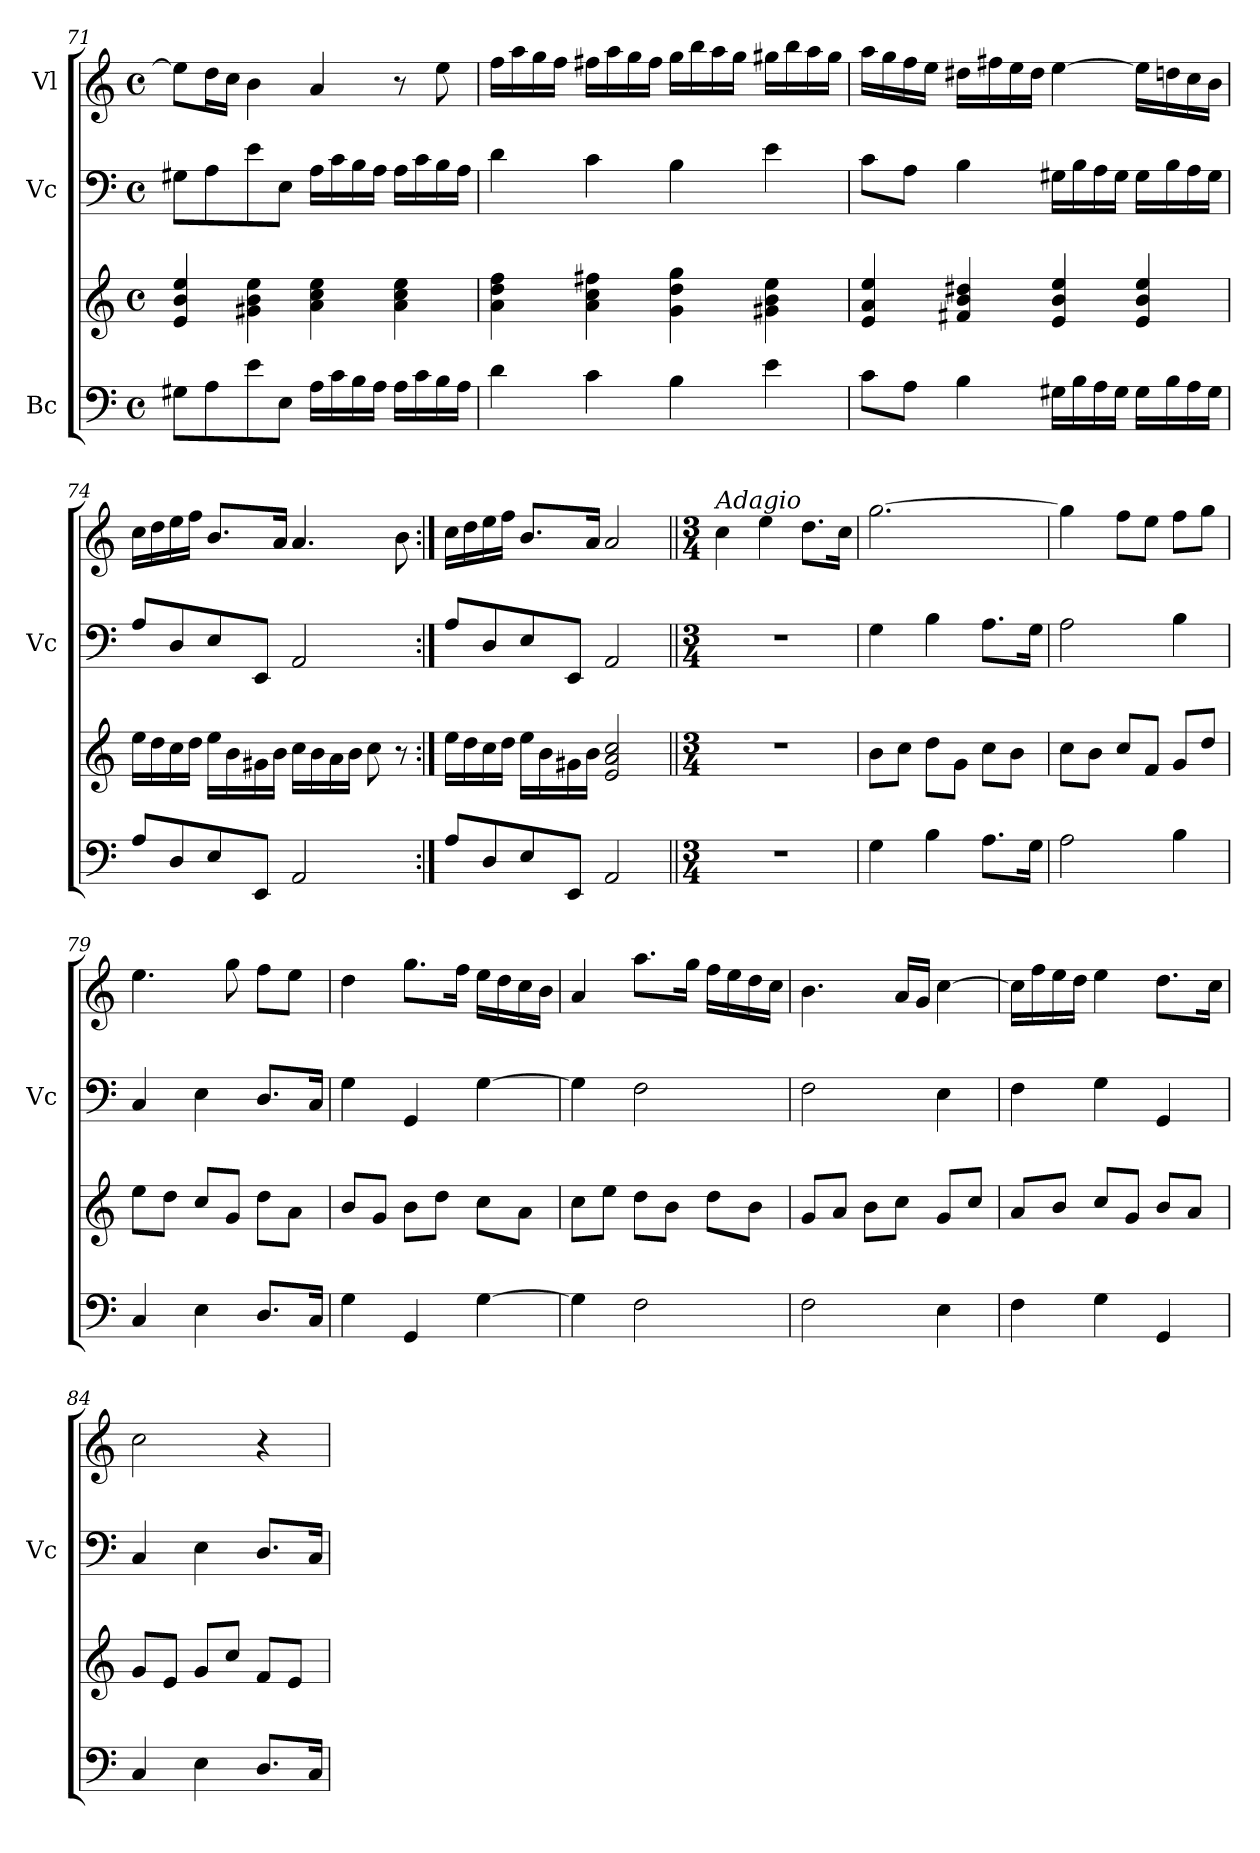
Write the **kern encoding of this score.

**kern	**kern	**kern	**kern
*part3	*part3	*part2	*part1
*staff4	*staff3	*staff2	*staff1
*I"Bc	*	*I"Vc	*I"Vl
*	*	*I'Vc	*
*clefF4	*clefG2	*clefF4	*clefG2
*k[]	*k[]	*k[]	*k[]
*M4/4	*M4/4	*M4/4	*M4/4
*met(c)	*met(c)	*met(c)	*met(c)
=71	=71	=71	=71
8G#X\L	4e/ 4b/ 4ee/	8G#X\L	8ee\L]
8A\	.	8A\	16dd\L
.	.	.	16cc\JJ
8e\	4g#X\ 4b\ 4ee\	8e\	4b\
8E\J	.	8E\J	.
16A\LL	4a\ 4cc\ 4ee\	16A\LL	4a/
16c\	.	16c\	.
16B\	.	16B\	.
16A\JJ	.	16A\JJ	.
16A\LL	4a\ 4cc\ 4ee\	16A\LL	8r
16c\	.	16c\	.
16B\	.	16B\	8ee\
16A\JJ	.	16A\JJ	.
!!LO:PB:g=z
=72	=72	=72	=72
4d\	4a\ 4dd\ 4ff\	4d\	16ff\LL
.	.	.	16aa\
.	.	.	16gg\
.	.	.	16ff\JJ
4c\	4a\ 4cc\ 4ff#X\	4c\	16ff#X\LL
.	.	.	16aa\
.	.	.	16gg\
.	.	.	16ff#\JJ
4B\	4g\ 4dd\ 4gg\	4B\	16gg\LL
.	.	.	16bb\
.	.	.	16aa\
.	.	.	16gg\JJ
4e\	4g#X\ 4b\ 4ee\	4e\	16gg#X\LL
.	.	.	16bb\
.	.	.	16aa\
.	.	.	16gg#\JJ
=73	=73	=73	=73
8c\L	4e/ 4a/ 4ee/	8c\L	16aa\LL
.	.	.	16gg\
8A\J	.	8A\J	16ff\
.	.	.	16ee\JJ
4B\	4f#X/ 4b/ 4dd#X/	4B\	16dd#X\LL
.	.	.	16ff#X\
.	.	.	16ee\
.	.	.	16dd#\JJ
16G#X\LL	4e/ 4b/ 4ee/	16G#X\LL	[4ee\
16B\	.	16B\	.
16A\	.	16A\	.
16G#\JJ	.	16G#\JJ	.
16G#\LL	4e/ 4b/ 4ee/	16G#\LL	16ee\LL]
16B\	.	16B\	16ddn\
16A\	.	16A\	16cc\
16G#\JJ	.	16G#\JJ	16b\JJ
=74	=74	=74	=74
8A/L	16ee\LL	8A/L	16cc\LL
.	16dd\	.	16dd\
8D/	16cc\	8D/	16ee\
.	16dd\JJ	.	16ff\JJ
8E/	16ee\LL	8E/	8.b/L
.	16b\	.	.
8EE/J	16g#X\	8EE/J	.
.	16b\JJ	.	16a/Jk
2AA/	16cc\LL	2AA/	4.a/
.	16b\	.	.
.	16a\	.	.
.	16b\JJ	.	.
.	8cc\	.	.
.	8r	.	8b\
=75:|!	=75:|!	=75:|!	=75:|!
8A/L	16ee\LL	8A/L	16cc\LL
.	16dd\	.	16dd\
8D/	16cc\	8D/	16ee\
.	16dd\JJ	.	16ff\JJ
8E/	16ee\LL	8E/	8.b/L
.	16b\	.	.
8EE/J	16g#X\	8EE/J	.
.	16b\JJ	.	16a/Jk
2AA/	2e/ 2a/ 2cc/	2AA/	2a/
!!LO:LB:g=z
=76||	=76||	=76||	=76||
*M3/4	*M3/4	*M3/4	*M3/4
*	*	*	*MM60
!	!	!	!LO:TX:a:i:t=Adagio
2.r	2.r	2.r	4cc\
.	.	.	4ee\
.	.	.	8.dd\L
.	.	.	16cc\Jk
=77	=77	=77	=77
4G\	8b\L	4G\	[2.gg\
.	8cc\J	.	.
4B\	8dd\L	4B\	.
.	8g\J	.	.
8.A\L	8cc\L	8.A\L	.
.	8b\J	.	.
16G\Jk	.	16G\Jk	.
=78	=78	=78	=78
2A\	8cc\L	2A\	4gg\]
.	8b\J	.	.
.	8cc/L	.	8ff\L
.	8f/J	.	8ee\J
4B\	8g/L	4B\	8ff\L
.	8dd/J	.	8gg\J
=79	=79	=79	=79
4C/	8ee\L	4C/	4.ee\
.	8dd\J	.	.
4E\	8cc/L	4E\	.
.	8g/J	.	8gg\
8.D/L	8dd\L	8.D/L	8ff\L
.	8a\J	.	8ee\J
16C/Jk	.	16C/Jk	.
=80	=80	=80	=80
4G\	8b/L	4G\	4dd\
.	8g/J	.	.
4GG/	8b\L	4GG/	8.gg\L
.	8dd\J	.	.
.	.	.	16ff\Jk
[4G\	8cc\L	[4G\	16ee\LL
.	.	.	16dd\
.	8a\J	.	16cc\
.	.	.	16b\JJ
=81	=81	=81	=81
4G\]	8cc\L	4G\]	4a/
.	8ee\J	.	.
2F\	8dd\L	2F\	8.aa\L
.	8b\J	.	.
.	.	.	16gg\Jk
.	8dd\L	.	16ff\LL
.	.	.	16ee\
.	8b\J	.	16dd\
.	.	.	16cc\JJ
=82	=82	=82	=82
2F\	8g/L	2F\	4.b\
.	8a/J	.	.
.	8b\L	.	.
.	8cc\J	.	16a/LL
.	.	.	16g/JJ
4E\	8g/L	4E\	[4cc\
.	8cc/J	.	.
=83	=83	=83	=83
4F\	8a/L	4F\	16cc\LL]
.	.	.	16ff\
.	8b/J	.	16ee\
.	.	.	16dd\JJ
4G\	8cc/L	4G\	4ee\
.	8g/J	.	.
4GG/	8b/L	4GG/	8.dd\L
.	8a/J	.	.
.	.	.	16cc\Jk
!!LO:LB:g=z
=84	=84	=84	=84
4C/	8g/L	4C/	2cc\
.	8e/J	.	.
4E\	8g/L	4E\	.
.	8cc/J	.	.
8.D/L	8f/L	8.D/L	4r
.	8e/J	.	.
16C/Jk	.	16C/Jk	.
=	=	=	=
*-	*-	*-	*-
